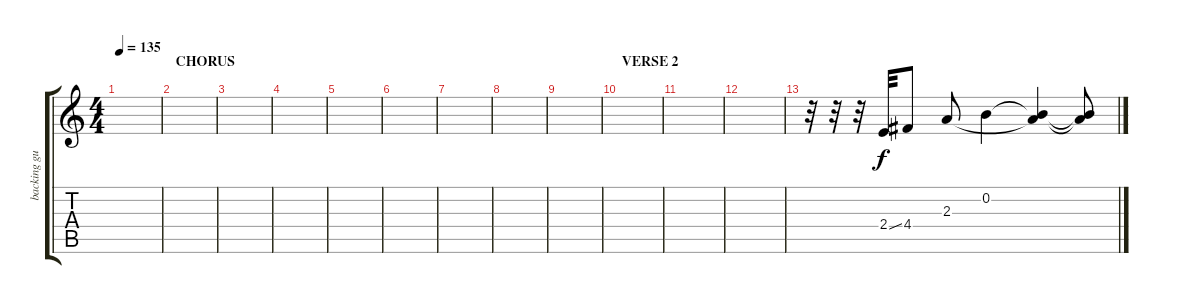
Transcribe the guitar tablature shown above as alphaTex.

\track ("backing guitar" "backing gu") {instrument electricguitarclean}
\staff {score tabs}
\tuning (E4 B3 G3 D3 A2 E2) {hide}
\ts (4 4)
\tempo 135
\clef g2
\ks c
|
\section ("" "CHORUS")
|
|
|
|
|
|
|
|
\section ("" "VERSE 2")
|
|
|
r.32 r.32 r.32 2.4{ss}.32 4.4.8 2.3.8 0.2.4 (0.2{t} 2.3{t}).4 (0.2{t} 2.3{t}).8
